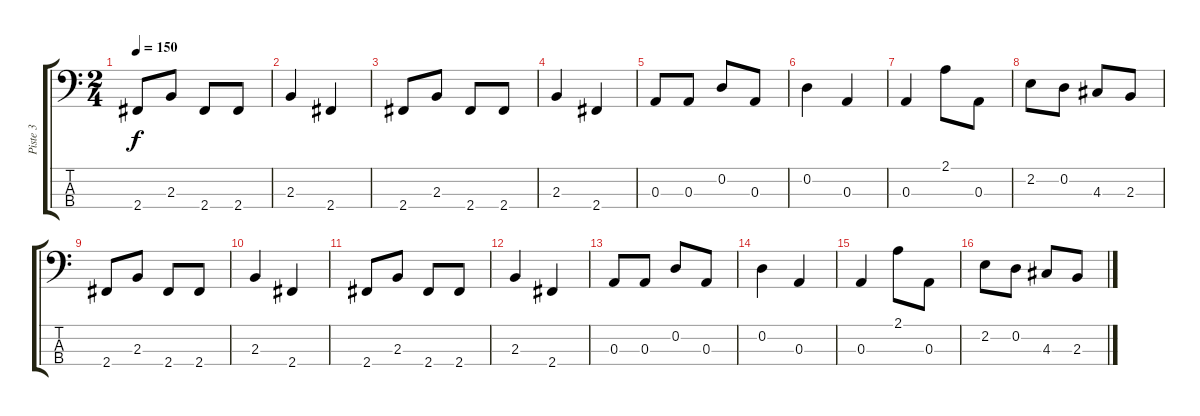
\track ("Piste 3" "Piste 3") {instrument electricbassfinger}
\staff {score tabs}
\tuning (G2 D2 A1 E1) {hide}
\ts (2 4)
\tempo 150
\clef f4
\ks c
2.4.8{dy f} 2.3.8 2.4.8 2.4.8 |
2.3.4 2.4.4 |
2.4.8 2.3.8 2.4.8 2.4.8 |
2.3.4 2.4.4 |
0.3.8 0.3.8 0.2.8 0.3.8 |
0.2.4 0.3.4 |
0.3.4 2.1.8 0.3.8 |
2.2.8 0.2.8 4.3.8 2.3.8 |
2.4.8 2.3.8 2.4.8 2.4.8 |
2.3.4 2.4.4 |
2.4.8 2.3.8 2.4.8 2.4.8 |
2.3.4 2.4.4 |
0.3.8 0.3.8 0.2.8 0.3.8 |
0.2.4 0.3.4 |
0.3.4 2.1.8 0.3.8 |
2.2.8 0.2.8 4.3.8 2.3.8
